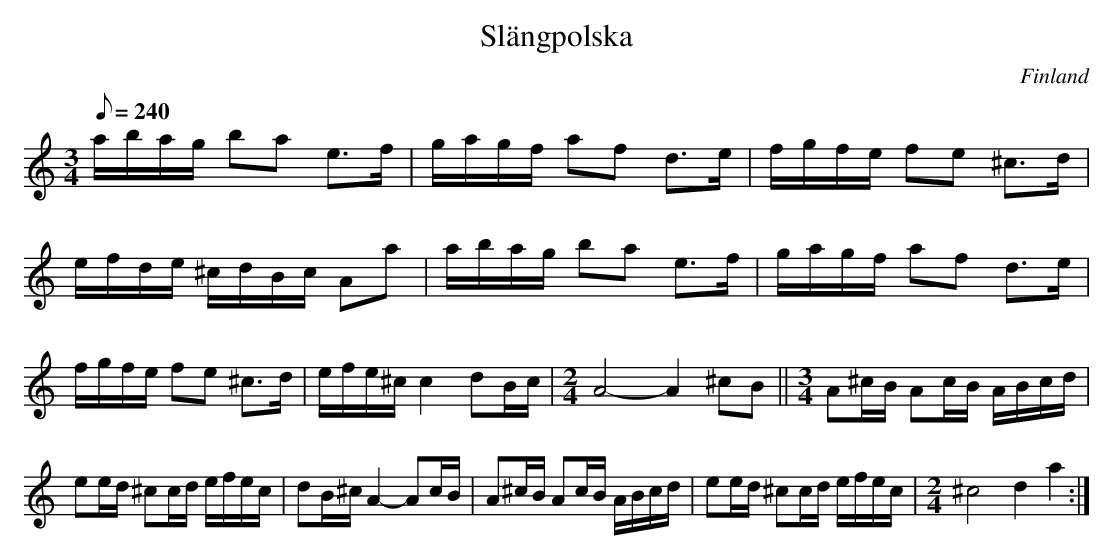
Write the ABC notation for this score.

X:1
T:Slängpolska
M:3/4
O:Finland
Q:1/8=240
K:A min
a/b/a/g/ ba e>f|g/a/g/f/ af d>e|\
f/g/f/e/ fe ^c>d|e/f/d/e/ ^c/d/B/c/ Aa|\
a/b/a/g/ ba e>f|g/a/g/f/ af d>e|\
f/g/f/e/ fe ^c>d|e/f/e/^c/ c2 dB/c/|\
M:2/4
A4- A2^cB||\
M:3/4
A^c/B/ Ac/B/ A/B/c/d/|\
ee/d/ ^cc/d/ e/f/e/c/|dB/^c/ A2- Ac/B/|\
A^c/B/ Ac/B/ A/B/c/d/ |ee/d/ ^cc/d/ e/f/e/c/|\
M:2/4
^c4 d2a2:|
